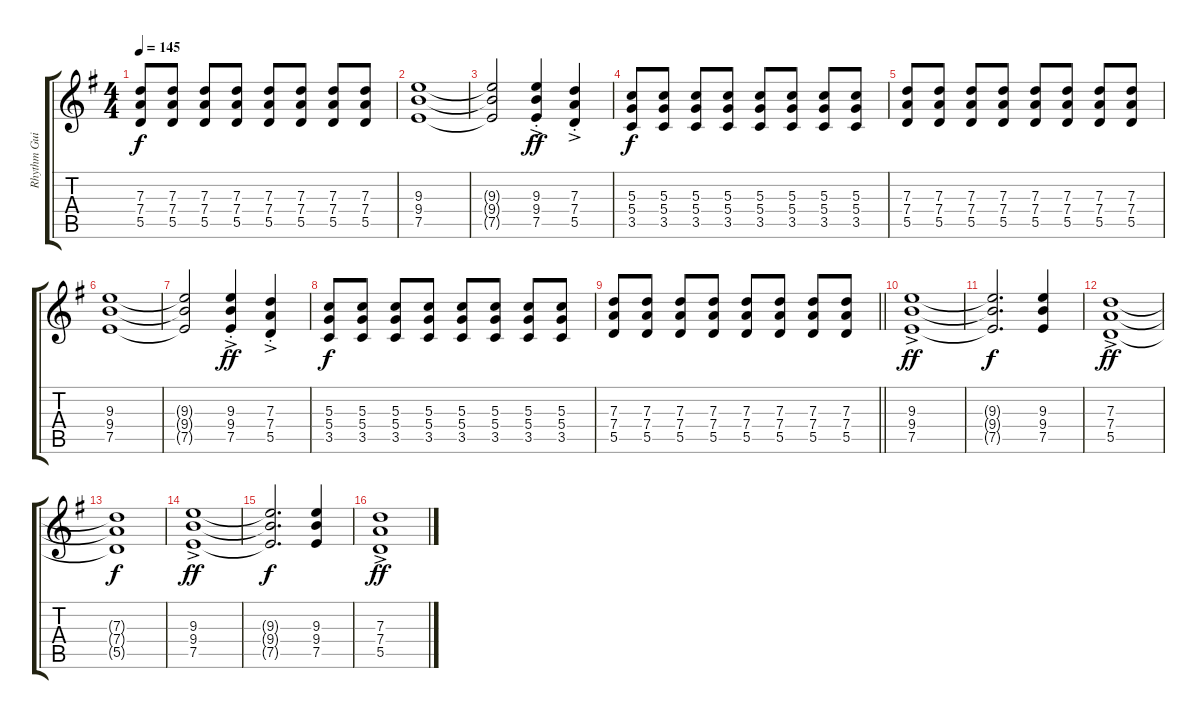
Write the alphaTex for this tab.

\track ("Rhythm Guitar" "Rhythm Gui") {instrument distortionguitar}
\staff {score tabs}
\tuning (E4 B3 G3 D3 A2 E2) {hide}
\ts (4 4)
\tempo 145
\clef g2
\ks eminor
(7.3 7.4 5.5).8{dy f} (7.3 7.4 5.5).8 (7.3 7.4 5.5).8 (7.3 7.4 5.5).8 (7.3 7.4 5.5).8 (7.3 7.4 5.5).8 (7.3 7.4 5.5).8 (7.3 7.4 5.5).8 |
(9.3 9.4 7.5).1 |
(9.3{t} 9.4{t} 7.5{t}).2 (9.3{ac st} 9.4{ac st} 7.5{ac st}).4{dy ff} (7.3{ac st} 7.4{ac st} 5.5{ac st}).4 |
(5.3 5.4 3.5).8{dy f} (5.3 5.4 3.5).8 (5.3 5.4 3.5).8 (5.3 5.4 3.5).8 (5.3 5.4 3.5).8 (5.3 5.4 3.5).8 (5.3 5.4 3.5).8 (5.3 5.4 3.5).8 |
(7.3 7.4 5.5).8 (7.3 7.4 5.5).8 (7.3 7.4 5.5).8 (7.3 7.4 5.5).8 (7.3 7.4 5.5).8 (7.3 7.4 5.5).8 (7.3 7.4 5.5).8 (7.3 7.4 5.5).8 |
(9.3 9.4 7.5).1 |
(9.3{t} 9.4{t} 7.5{t}).2 (9.3{ac st} 9.4{ac st} 7.5{ac st}).4{dy ff} (7.3{ac st} 7.4{ac st} 5.5{ac st}).4 |
(5.3 5.4 3.5).8{dy f} (5.3 5.4 3.5).8 (5.3 5.4 3.5).8 (5.3 5.4 3.5).8 (5.3 5.4 3.5).8 (5.3 5.4 3.5).8 (5.3 5.4 3.5).8 (5.3 5.4 3.5).8 |
\barLineRight lightlight
(7.3 7.4 5.5).8 (7.3 7.4 5.5).8 (7.3 7.4 5.5).8 (7.3 7.4 5.5).8 (7.3 7.4 5.5).8 (7.3 7.4 5.5).8 (7.3 7.4 5.5).8 (7.3 7.4 5.5).8 |
(9.3{ac} 9.4{ac} 7.5{ac}).1{dy ff} |
(9.3{t} 9.4{t} 7.5{t}).2{d dy f} (9.3 9.4 7.5).4 |
(7.3{ac} 7.4{ac} 5.5{ac}).1{dy ff} |
(7.3{t} 7.4{t} 5.5{t}).1{dy f} |
(9.3{ac} 9.4{ac} 7.5{ac}).1{dy ff} |
(9.3{t} 9.4{t} 7.5{t}).2{d dy f} (9.3 9.4 7.5).4 |
(7.3{ac} 7.4{ac} 5.5{ac}).1{dy ff}
